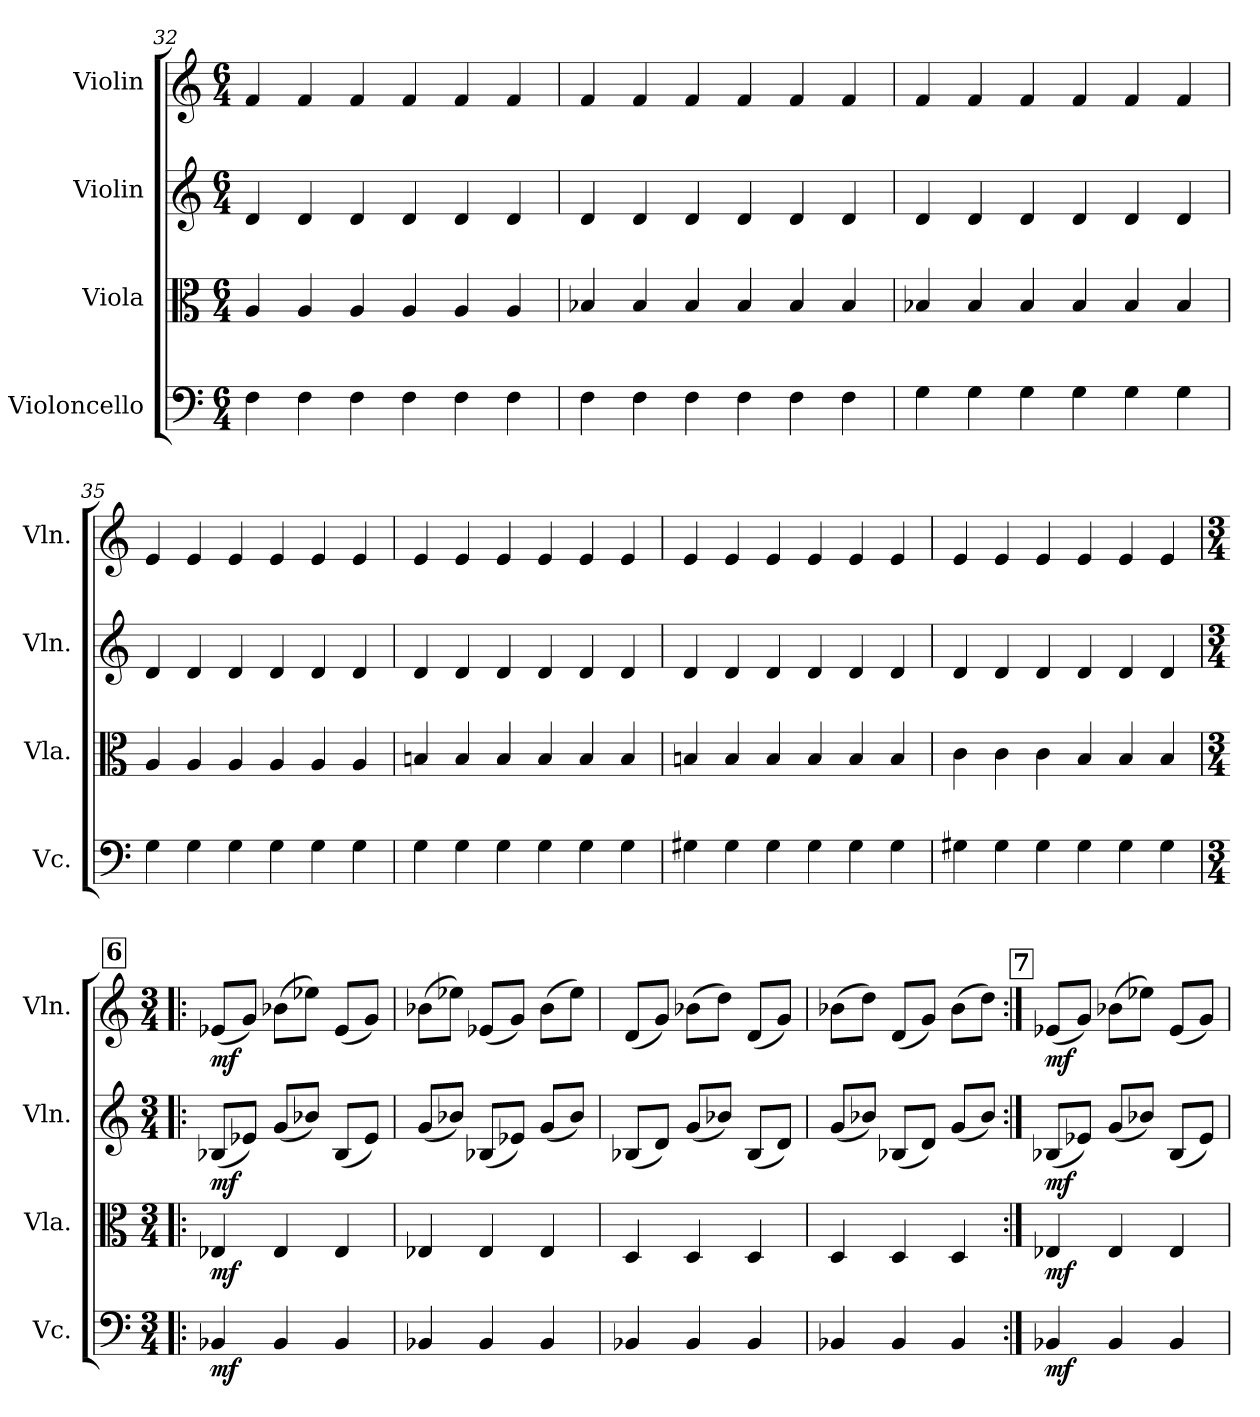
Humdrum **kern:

**kern	**dynam	**kern	**dynam	**kern	**dynam	**kern	**dynam
*part4	*part4	*part3	*part3	*part2	*part2	*part1	*part1
*staff4	*staff4	*staff3	*staff3	*staff2	*staff2	*staff1	*staff1
*I"Violoncello	*	*I"Viola	*	*I"Violin	*	*I"Violin	*
*I'Vc.	*	*I'Vla.	*	*I'Vln.	*	*I'Vln.	*
*clefF4	*	*clefC3	*	*clefG2	*	*clefG2	*
*k[]	*	*k[]	*	*k[]	*	*k[]	*
*M6/4	*	*M6/4	*	*M6/4	*	*M6/4	*
=32	=32	=32	=32	=32	=32	=32	=32
4F\	.	4A/	.	4d/	.	4f/	.
4F\	.	4A/	.	4d/	.	4f/	.
4F\	.	4A/	.	4d/	.	4f/	.
4F\	.	4A/	.	4d/	.	4f/	.
4F\	.	4A/	.	4d/	.	4f/	.
4F\	.	4A/	.	4d/	.	4f/	.
=33	=33	=33	=33	=33	=33	=33	=33
4F\	.	4B-X/	.	4d/	.	4f/	.
4F\	.	4B-/	.	4d/	.	4f/	.
4F\	.	4B-/	.	4d/	.	4f/	.
4F\	.	4B-/	.	4d/	.	4f/	.
4F\	.	4B-/	.	4d/	.	4f/	.
4F\	.	4B-/	.	4d/	.	4f/	.
=34	=34	=34	=34	=34	=34	=34	=34
4G\	.	4B-X/	.	4d/	.	4f/	.
4G\	.	4B-/	.	4d/	.	4f/	.
4G\	.	4B-/	.	4d/	.	4f/	.
4G\	.	4B-/	.	4d/	.	4f/	.
4G\	.	4B-/	.	4d/	.	4f/	.
4G\	.	4B-/	.	4d/	.	4f/	.
!!LO:LB:g=z
=35	=35	=35	=35	=35	=35	=35	=35
4G\	.	4A/	.	4d/	.	4e/	.
4G\	.	4A/	.	4d/	.	4e/	.
4G\	.	4A/	.	4d/	.	4e/	.
4G\	.	4A/	.	4d/	.	4e/	.
4G\	.	4A/	.	4d/	.	4e/	.
4G\	.	4A/	.	4d/	.	4e/	.
=36	=36	=36	=36	=36	=36	=36	=36
4G\	.	4Bn/	.	4d/	.	4e/	.
4G\	.	4B/	.	4d/	.	4e/	.
4G\	.	4B/	.	4d/	.	4e/	.
4G\	.	4B/	.	4d/	.	4e/	.
4G\	.	4B/	.	4d/	.	4e/	.
4G\	.	4B/	.	4d/	.	4e/	.
=37	=37	=37	=37	=37	=37	=37	=37
4G#X\	.	4Bn/	.	4d/	.	4e/	.
4G#\	.	4B/	.	4d/	.	4e/	.
4G#\	.	4B/	.	4d/	.	4e/	.
4G#\	.	4B/	.	4d/	.	4e/	.
4G#\	.	4B/	.	4d/	.	4e/	.
4G#\	.	4B/	.	4d/	.	4e/	.
=38	=38	=38	=38	=38	=38	=38	=38
4G#X\	.	4c\	.	4d/	.	4e/	.
4G#\	.	4c\	.	4d/	.	4e/	.
4G#\	.	4c\	.	4d/	.	4e/	.
4G#\	.	4B/	.	4d/	.	4e/	.
4G#\	.	4B/	.	4d/	.	4e/	.
4G#\	.	4B/	.	4d/	.	4e/	.
!!LO:PB:g=z
!!LO:REH:place=s1:a:B:fs=14:t=6
=39!|:	=39!|:	=39!|:	=39!|:	=39!|:	=39!|:	=39!|:	=39!|:
*M3/4	*	*M3/4	*	*M3/4	*	*M3/4	*
!	!LO:DY:b	!	!LO:DY:b	!	!LO:DY:b	!	!LO:DY:b
4BB-X/	mf	4E-X/	mf	(<8B-X/L	mf	(<8e-X/L	mf
.	.	.	.	8e-X/J)	.	8g/J)	.
4BB-/	.	4E-/	.	(<8g/L	.	(>8b-X\L	.
.	.	.	.	8b-X/J)	.	8ee-X\J)	.
4BB-/	.	4E-/	.	(<8B-/L	.	(<8e-/L	.
.	.	.	.	8e-/J)	.	8g/J)	.
=40	=40	=40	=40	=40	=40	=40	=40
4BB-X/	.	4E-X/	.	(<8g/L	.	(>8b-X\L	.
.	.	.	.	8b-X/J)	.	8ee-X\J)	.
4BB-/	.	4E-/	.	(<8B-X/L	.	(<8e-X/L	.
.	.	.	.	8e-X/J)	.	8g/J)	.
4BB-/	.	4E-/	.	(<8g/L	.	(>8b-\L	.
.	.	.	.	8b-/J)	.	8ee-\J)	.
=41	=41	=41	=41	=41	=41	=41	=41
4BB-X/	.	4D/	.	(<8B-X/L	.	(<8d/L	.
.	.	.	.	8d/J)	.	8g/J)	.
4BB-/	.	4D/	.	(<8g/L	.	(>8b-X\L	.
.	.	.	.	8b-X/J)	.	8dd\J)	.
4BB-/	.	4D/	.	(<8B-/L	.	(<8d/L	.
.	.	.	.	8d/J)	.	8g/J)	.
=42	=42	=42	=42	=42	=42	=42	=42
4BB-X/	.	4D/	.	(<8g/L	.	(>8b-X\L	.
.	.	.	.	8b-X/J)	.	8dd\J)	.
4BB-/	.	4D/	.	(<8B-X/L	.	(<8d/L	.
.	.	.	.	8d/J)	.	8g/J)	.
4BB-/	.	4D/	.	(<8g/L	.	(>8b-\L	.
.	.	.	.	8b-/J)	.	8dd\J)	.
!!LO:REH:place=s1:a:B:fs=14:t=7
=43:|!	=43:|!	=43:|!	=43:|!	=43:|!	=43:|!	=43:|!	=43:|!
!	!LO:DY:b	!	!LO:DY:b	!	!LO:DY:b	!	!LO:DY:b
4BB-X/	mf	4E-X/	mf	(<8B-X/L	mf	(<8e-X/L	mf
.	.	.	.	8e-X/J)	.	8g/J)	.
4BB-/	.	4E-/	.	(<8g/L	.	(>8b-X\L	.
.	.	.	.	8b-X/J)	.	8ee-X\J)	.
4BB-/	.	4E-/	.	(<8B-/L	.	(<8e-/L	.
.	.	.	.	8e-/J)	.	8g/J)	.
=	=	=	=	=	=	=	=
*-	*-	*-	*-	*-	*-	*-	*-
